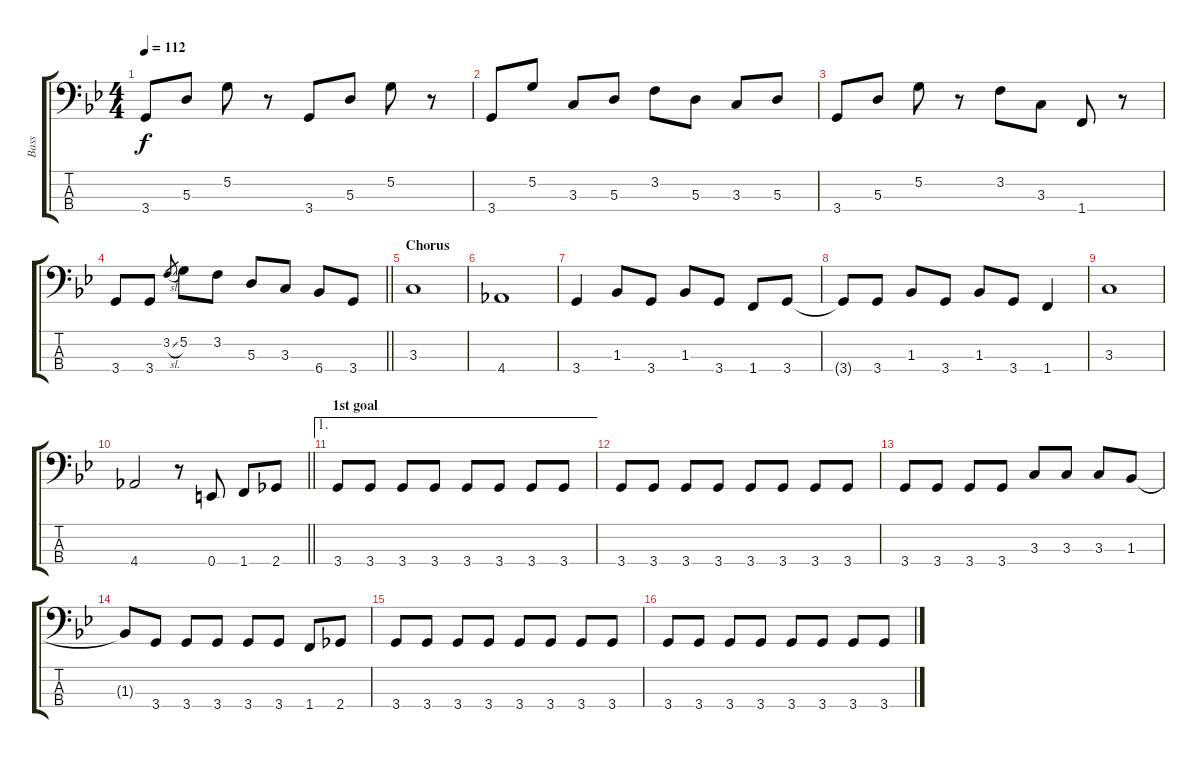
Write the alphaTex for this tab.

\track ("Bass" "Bass") {instrument electricbasspick}
\staff {score tabs}
\tuning (G2 D2 A1 E1) {hide}
\ts (4 4)
\tempo 112
\clef f4
\ks bb
3.4.8{dy f} 5.3.8 5.2.8 r.8 3.4.8 5.3.8 5.2.8 r.8 |
3.4.8 5.2.8 3.3.8 5.3.8 3.2.8 5.3.8 3.3.8 5.3.8 |
3.4.8 5.3.8 5.2.8 r.8 3.2.8 3.3.8 1.4.8 r.8 |
\barLineRight lightlight
3.4.8 3.4.8 3.2{sl}.8{gr} 5.2.8 3.2.8 5.3.8 3.3.8 6.4.8 3.4.8 |
\section ("" "Chorus")
3.3.1 |
4.4.1 |
3.4.4 1.3.8 3.4.8 1.3.8 3.4.8 1.4.8 3.4.8 |
3.4{t}.8 3.4.8 1.3.8 3.4.8 1.3.8 3.4.8 1.4.4 |
3.3.1 |
\barLineRight lightlight
4.4.2 r.8 0.4.8 1.4.8 2.4.8 |
\ae 1
\section ("" "1st goal")
3.4.8 3.4.8 3.4.8 3.4.8 3.4.8 3.4.8 3.4.8 3.4.8 |
3.4.8 3.4.8 3.4.8 3.4.8 3.4.8 3.4.8 3.4.8 3.4.8 |
3.4.8 3.4.8 3.4.8 3.4.8 3.3.8 3.3.8 3.3.8 1.3.8 |
1.3{t}.8 3.4.8 3.4.8 3.4.8 3.4.8 3.4.8 1.4.8 2.4.8 |
3.4.8 3.4.8 3.4.8 3.4.8 3.4.8 3.4.8 3.4.8 3.4.8 |
3.4.8 3.4.8 3.4.8 3.4.8 3.4.8 3.4.8 3.4.8 3.4.8
